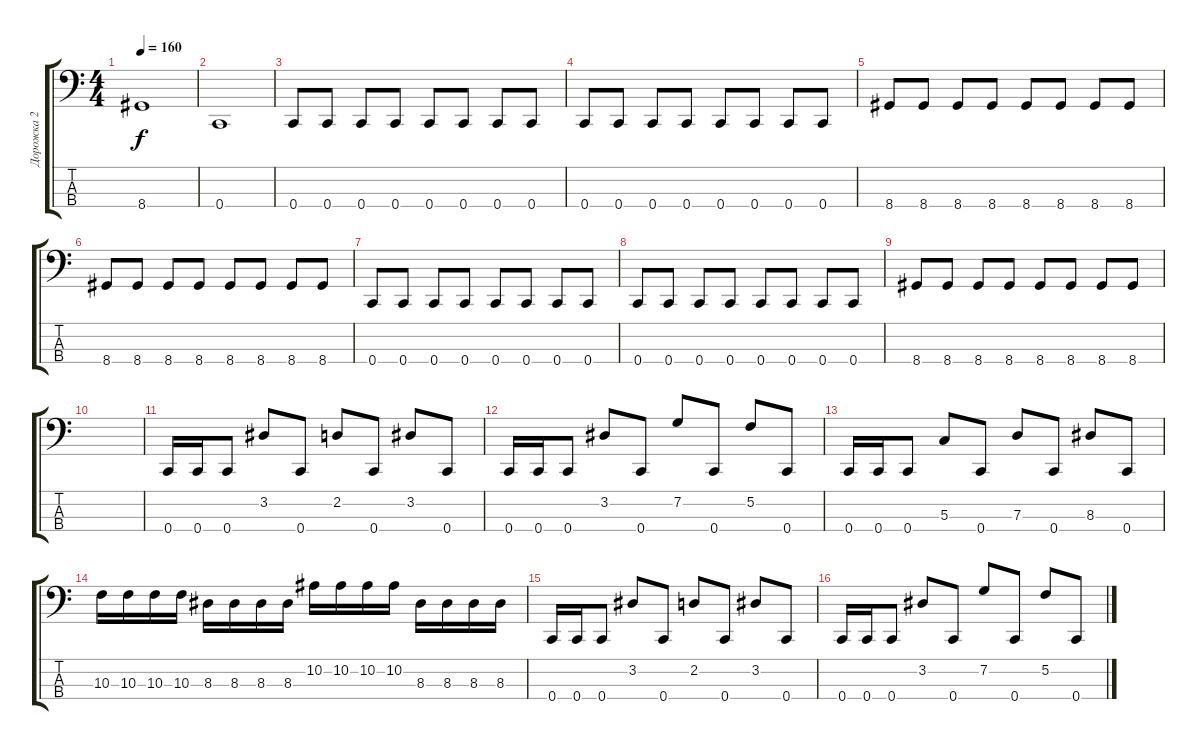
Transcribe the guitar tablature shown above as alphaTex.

\track ("Дорожка 2" "Дорожка 2") {instrument electricbassfinger}
\staff {score tabs}
\tuning (F2 C2 G1 C1) {hide}
\ts (4 4)
\tempo 160
\clef f4
\ks c
8.4.1{dy f} |
0.4.1 |
0.4.8 0.4.8 0.4.8 0.4.8 0.4.8 0.4.8 0.4.8 0.4.8 |
0.4.8 0.4.8 0.4.8 0.4.8 0.4.8 0.4.8 0.4.8 0.4.8 |
8.4.8 8.4.8 8.4.8 8.4.8 8.4.8 8.4.8 8.4.8 8.4.8 |
8.4.8 8.4.8 8.4.8 8.4.8 8.4.8 8.4.8 8.4.8 8.4.8 |
0.4.8 0.4.8 0.4.8 0.4.8 0.4.8 0.4.8 0.4.8 0.4.8 |
0.4.8 0.4.8 0.4.8 0.4.8 0.4.8 0.4.8 0.4.8 0.4.8 |
8.4.8 8.4.8 8.4.8 8.4.8 8.4.8 8.4.8 8.4.8 8.4.8 |
|
0.4.16 0.4.16 0.4.8 3.2.8 0.4.8 2.2.8 0.4.8 3.2.8 0.4.8 |
0.4.16 0.4.16 0.4.8 3.2.8 0.4.8 7.2.8 0.4.8 5.2.8 0.4.8 |
0.4.16 0.4.16 0.4.8 5.3.8 0.4.8 7.3.8 0.4.8 8.3.8 0.4.8 |
10.3.16 10.3.16 10.3.16 10.3.16 8.3.16 8.3.16 8.3.16 8.3.16 10.2.16 10.2.16 10.2.16 10.2.16 8.3.16 8.3.16 8.3.16 8.3.16 |
0.4.16 0.4.16 0.4.8 3.2.8 0.4.8 2.2.8 0.4.8 3.2.8 0.4.8 |
0.4.16 0.4.16 0.4.8 3.2.8 0.4.8 7.2.8 0.4.8 5.2.8 0.4.8
